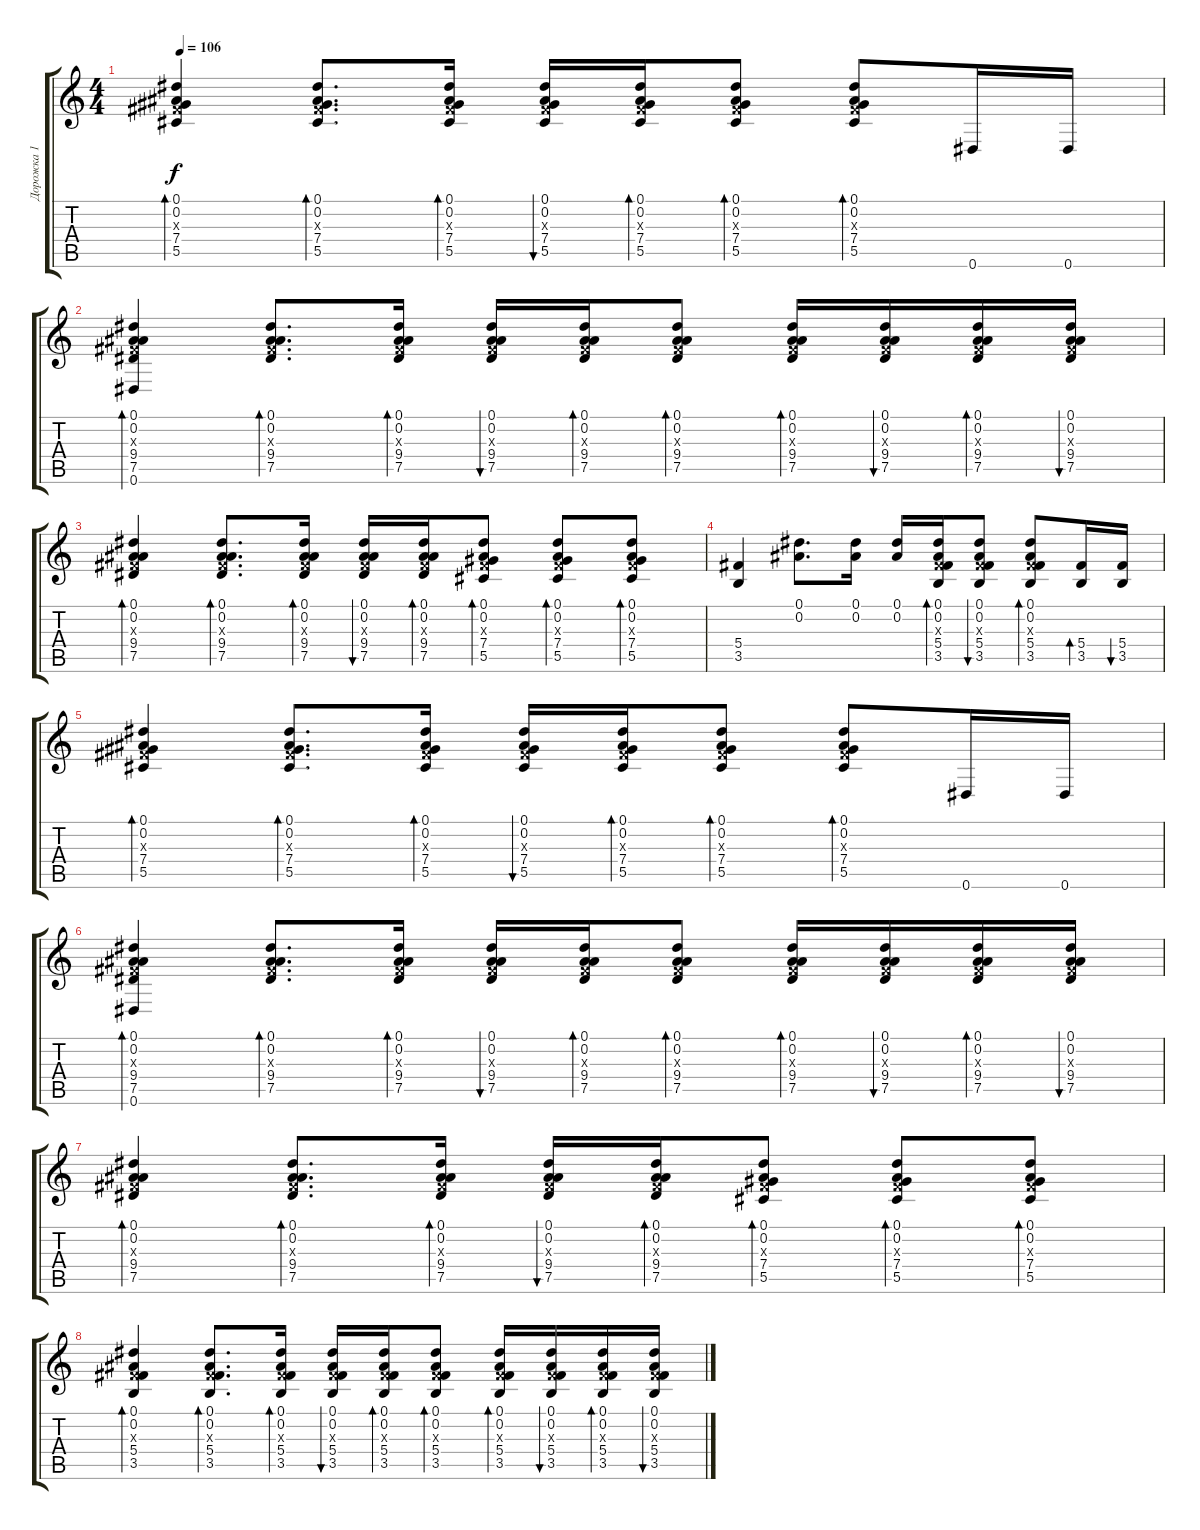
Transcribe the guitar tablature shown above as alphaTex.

\track ("Дорожка 1" "Дорожка 1") {instrument acousticguitarsteel}
\staff {score tabs}
\tuning (Eb4 Bb3 Gb3 Db3 Ab2 Eb2) {hide}
\ts (4 4)
\tempo 106
\clef g2
\ks c
(0.1 0.2 0.3{x} 7.4 5.5).4{bd 60 dy f} (0.1 0.2 0.3{x} 7.4 5.5).8{d bd 60} (0.1 0.2 0.3{x} 7.4 5.5).16{bd 30} (0.1 0.2 0.3{x} 7.4 5.5).16{bu 30} (0.1 0.2 0.3{x} 7.4 5.5).16{bd 30} (0.1 0.2 0.3{x} 7.4 5.5).8{bd 60} (0.1 0.2 0.3{x} 7.4 5.5).8{bd 60} 0.6.16 0.6.16 |
(0.1 0.2 0.3{x} 9.4 7.5 0.6).4{bd 60} (0.1 0.2 0.3{x} 9.4 7.5).8{d bd 60} (0.1 0.2 0.3{x} 9.4 7.5).16{bd 30} (0.1 0.2 0.3{x} 9.4 7.5).16{bu 30} (0.1 0.2 0.3{x} 9.4 7.5).16{bd 30} (0.1 0.2 0.3{x} 9.4 7.5).8{bd 60} (0.1 0.2 0.3{x} 9.4 7.5).16{bd 30} (0.1 0.2 0.3{x} 9.4 7.5).16{bu 30} (0.1 0.2 0.3{x} 9.4 7.5).16{bd 30} (0.1 0.2 0.3{x} 9.4 7.5).16{bu 30} |
(0.1 0.2 0.3{x} 9.4 7.5).4{bd 60} (0.1 0.2 0.3{x} 9.4 7.5).8{d bd 60} (0.1 0.2 0.3{x} 9.4 7.5).16{bd 30} (0.1 0.2 0.3{x} 9.4 7.5).16{bu 30} (0.1 0.2 0.3{x} 9.4 7.5).16{bd 30} (0.1 0.2 0.3{x} 7.4 5.5).8{bd 60} (0.1 0.2 0.3{x} 7.4 5.5).8{bd 60} (0.1 0.2 0.3{x} 7.4 5.5).8{bd 60} |
(5.4 3.5).4 (0.1 0.2).8{d} (0.1 0.2).16 (0.1 0.2).16 (0.1 0.2 0.3{x} 5.4 3.5).16{bd 60} (0.1 0.2 0.3{x} 5.4 3.5).8{bu 60} (0.1 0.2 0.3{x} 5.4 3.5).8{bd 60} (5.4 3.5).16{bd 60} (5.4 3.5).16{bu 60} |
(0.1 0.2 0.3{x} 7.4 5.5).4{bd 60} (0.1 0.2 0.3{x} 7.4 5.5).8{d bd 60} (0.1 0.2 0.3{x} 7.4 5.5).16{bd 30} (0.1 0.2 0.3{x} 7.4 5.5).16{bu 30} (0.1 0.2 0.3{x} 7.4 5.5).16{bd 30} (0.1 0.2 0.3{x} 7.4 5.5).8{bd 60} (0.1 0.2 0.3{x} 7.4 5.5).8{bd 60} 0.6.16 0.6.16 |
(0.1 0.2 0.3{x} 9.4 7.5 0.6).4{bd 60} (0.1 0.2 0.3{x} 9.4 7.5).8{d bd 60} (0.1 0.2 0.3{x} 9.4 7.5).16{bd 30} (0.1 0.2 0.3{x} 9.4 7.5).16{bu 30} (0.1 0.2 0.3{x} 9.4 7.5).16{bd 30} (0.1 0.2 0.3{x} 9.4 7.5).8{bd 60} (0.1 0.2 0.3{x} 9.4 7.5).16{bd 30} (0.1 0.2 0.3{x} 9.4 7.5).16{bu 30} (0.1 0.2 0.3{x} 9.4 7.5).16{bd 30} (0.1 0.2 0.3{x} 9.4 7.5).16{bu 30} |
(0.1 0.2 0.3{x} 9.4 7.5).4{bd 60} (0.1 0.2 0.3{x} 9.4 7.5).8{d bd 60} (0.1 0.2 0.3{x} 9.4 7.5).16{bd 30} (0.1 0.2 0.3{x} 9.4 7.5).16{bu 30} (0.1 0.2 0.3{x} 9.4 7.5).16{bd 30} (0.1 0.2 0.3{x} 7.4 5.5).8{bd 60} (0.1 0.2 0.3{x} 7.4 5.5).8{bd 60} (0.1 0.2 0.3{x} 7.4 5.5).8{bd 60} |
(0.1 0.2 0.3{x} 5.4 3.5).4{bd 60} (0.1 0.2 0.3{x} 5.4 3.5).8{d bd 60} (0.1 0.2 0.3{x} 5.4 3.5).16{bd 30} (0.1 0.2 0.3{x} 5.4 3.5).16{bu 30} (0.1 0.2 0.3{x} 5.4 3.5).16{bd 30} (0.1 0.2 0.3{x} 5.4 3.5).8{bd 60} (0.1 0.2 0.3{x} 5.4 3.5).16{bd 30} (0.1 0.2 0.3{x} 5.4 3.5).16{bu 30} (0.1 0.2 0.3{x} 5.4 3.5).16{bd 30} (0.1 0.2 0.3{x} 5.4 3.5).16{bu 30}
